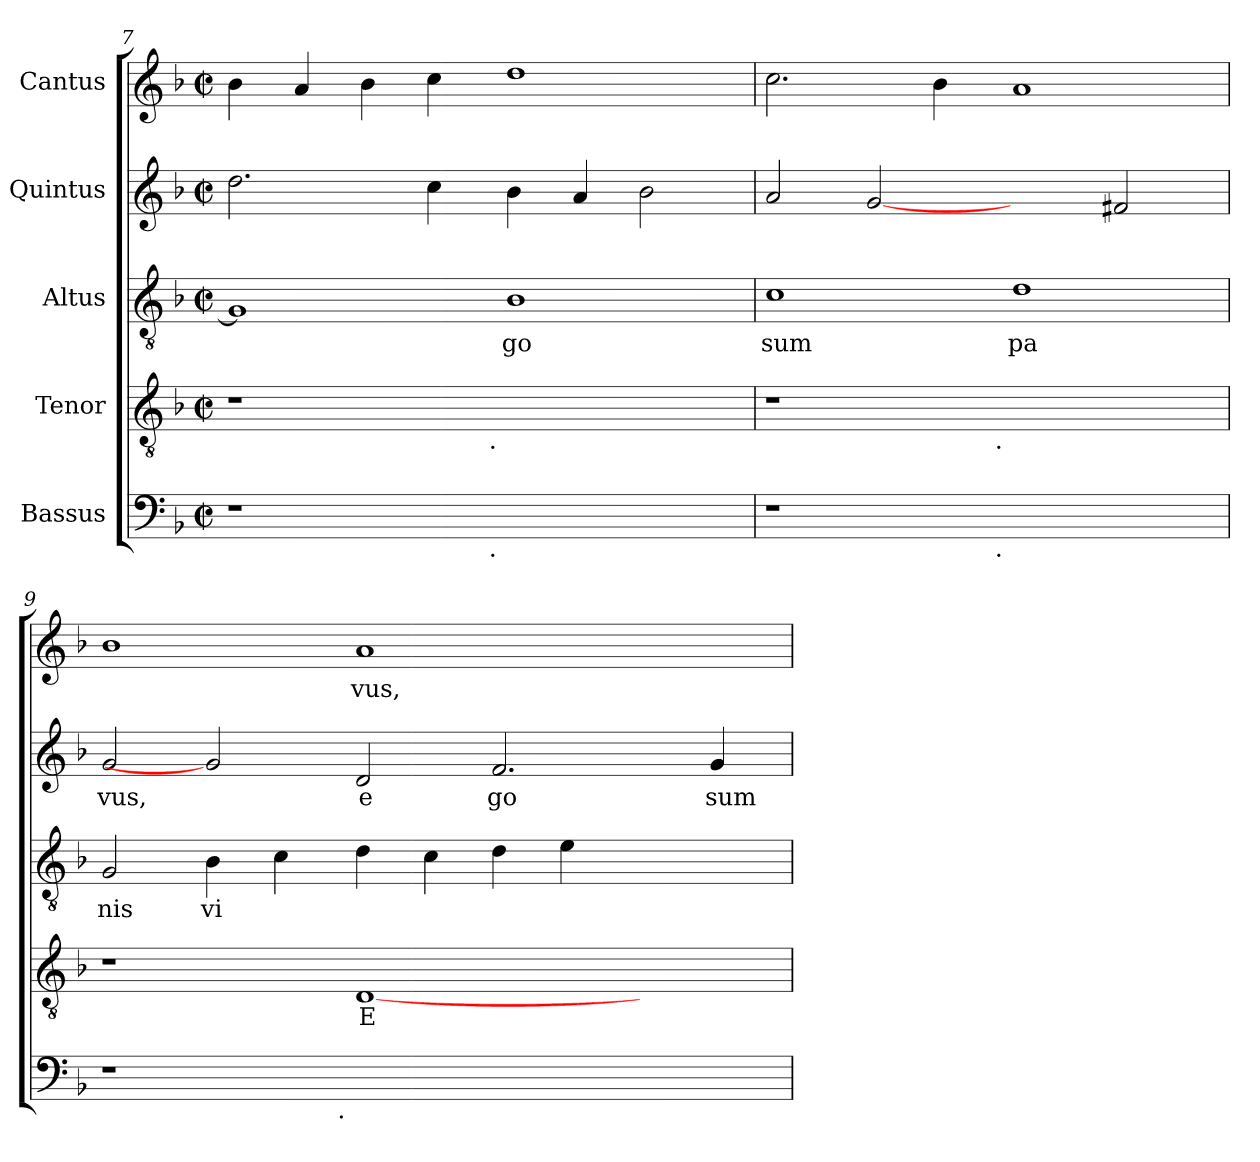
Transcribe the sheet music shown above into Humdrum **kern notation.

**kern	**kern	**text	**kern	**text	**kern	**text	**kern	**text
*part5	*part4	*part4	*part3	*part3	*part2	*part2	*part1	*part1
*staff5	*staff4	*staff4	*staff3	*staff3	*staff2	*staff2	*staff1	*staff1
*I"Bassus	*I"Tenor	*	*I"Altus	*	*I"Quintus	*	*I"Cantus	*
!!LO:LB:g=z
*clefF4	*clefGv2	*	*clefGv2	*	*clefG2	*	*clefG2	*
*k[b-]	*k[b-]	*	*k[b-]	*	*k[b-]	*	*k[b-]	*
*F:	*F:	*	*F:	*	*F:	*	*F:	*
*M2/2	*M2/2	*	*M2/2	*	*M2/2	*	*M2/2	*
*met(c|)	*met(c|)	*	*met(c|)	*	*met(c|)	*	*met(c|)	*
=7	=7	=7	=7	=7	=7	=7	=7	=7
!	!	!	!	!LO:LY:b:cj	!	!LO:LY:b:cj	!	!LO:LY:b:cj
*^	*^	*	*	*	*	*	*	*
1r	2ryy	1r	2ryy	.	1G]	.	2.dd\	--	4b-\	.
!	!	!	!	!	!	!	!	!	!	!LO:LY:b:cj
.	.	.	.	.	.	.	.	.	4a/	.
!	!	!	!	!	!	!	!	!	!	!LO:LY:b:cj
.	4...ryy	.	4...ryy	.	.	.	.	.	4b-\	.
!	!	!	!	!	!	!	!	!LO:LY:b:cj	!	!LO:LY:b:cj
.	.	.	.	.	.	.	4cc\	--	4cc\	.
!	!	!	!LO:TX:b:t=.	!	!	!	!	!	!	!
!	!LO:TX:b:t=.	!	!	!	!	!	!	!	!	!
.	1ryy	.	1ryy	.	.	.	.	.	.	.
!	!	!	!	!	!	!LO:LY:b:cj	!	!LO:LY:b:cj	!	!LO:LY:b:cj
1ryy	.	1ryy	.	.	1B-	go	4b-\	--	1dd	.
!	!	!	!	!	!	!	!	!LO:LY:b:cj	!	!
.	.	.	.	.	.	.	4a/	--	.	.
!	!	!	!	!	!	!	!	!LO:LY:b:cj	!	!
.	.	.	.	.	.	.	2b-\	--	.	.
.	32ryy	.	32ryy	.	.	.	.	.	.	.
=8	=8	=8	=8	=8	=8	=8	=8	=8	=8	=8
!	!	!	!	!	!	!LO:LY:b:cj	!	!LO:LY:b:cj	!	!LO:LY:b:cj
1r	2ryy	1r	2ryy	.	1c	sum	2a/	--	2.cc\	.
!	!	!	!	!	!	!	!	!LO:LY:b:cj	!	!
.	4...ryy	.	4...ryy	.	.	.	[2g	--	.	.
!	!	!	!	!	!	!	!	!	!	!LO:LY:b:cj
.	.	.	.	.	.	.	.	.	4b-\	.
!	!	!	!LO:TX:b:t=.	!	!	!	!	!	!	!
!	!LO:TX:b:t=.	!	!	!	!	!	!	!	!	!
.	1ryy	.	1ryy	.	.	.	.	.	.	.
!	!	!	!	!	!	!LO:LY:b:cj	!	!	!	!LO:LY:b:cj
1ryy	.	1ryy	.	.	1d	pa	2ryy	.	1a	.
!	!	!	!	!	!	!	!	!LO:LY:b:cj	!	!
.	.	.	.	.	.	.	2f#/	--	.	.
.	32ryy	.	32ryy	.	.	.	.	.	.	.
=9	=9	=9	=9	=9	=9	=9	=9	=9	=9	=9
!	!	!	!	!	!	!LO:LY:b:cj	!	!LO:LY:b:cj	!	!LO:LY:b:cj
*	*	*v	*v	*	*	*	*	*	*	*
1r	2ryy	1r	.	2G/	nis	2g/	-vus,	1b-	.
!	!	!	!	!	!LO:LY:b:cj	!	!	!	!
.	4...ryy	.	.	4B-\	vi	2g]	.	.	.
!	!	!	!	!	!LO:LY:b:cj	!	!	!	!
.	.	.	.	4c\	.	.	.	.	.
!	!LO:TX:b:t=.	!	!	!	!	!	!	!	!
.	1ryy	.	.	.	.	.	.	.	.
!	!	!	!LO:LY:b:cj	!	!LO:LY:b:cj	!	!LO:LY:b:cj	!	!LO:LY:b:cj
1.ryy	.	[<1D	E	4d\	.	2d/	e	1a	vus,
!	!	!	!	!	!LO:LY:b:cj	!	!	!	!
.	.	.	.	4c\	.	.	.	.	.
!	!	!	!	!	!LO:LY:b:cj	!	!LO:LY:b:cj	!	!
.	.	.	.	4d\	.	2.f/	go	.	.
!	!	!	!	!	!LO:LY:b:cj	!	!	!	!
.	.	.	.	4e\	.	.	.	.	.
.	2ryy	.	.	.	.	.	.	.	.
.	.	2ryy	.	2ryy	.	.	.	2ryy	.
!	!	!	!	!	!	!	!LO:LY:b:cj	!	!
.	.	.	.	.	.	4g/	sum	.	.
.	32ryy	.	.	.	.	.	.	.	.
*v	*v	*	*	*	*	*	*	*	*
=	=	=	=	=	=	=	=	=
*-	*-	*-	*-	*-	*-	*-	*-	*-
